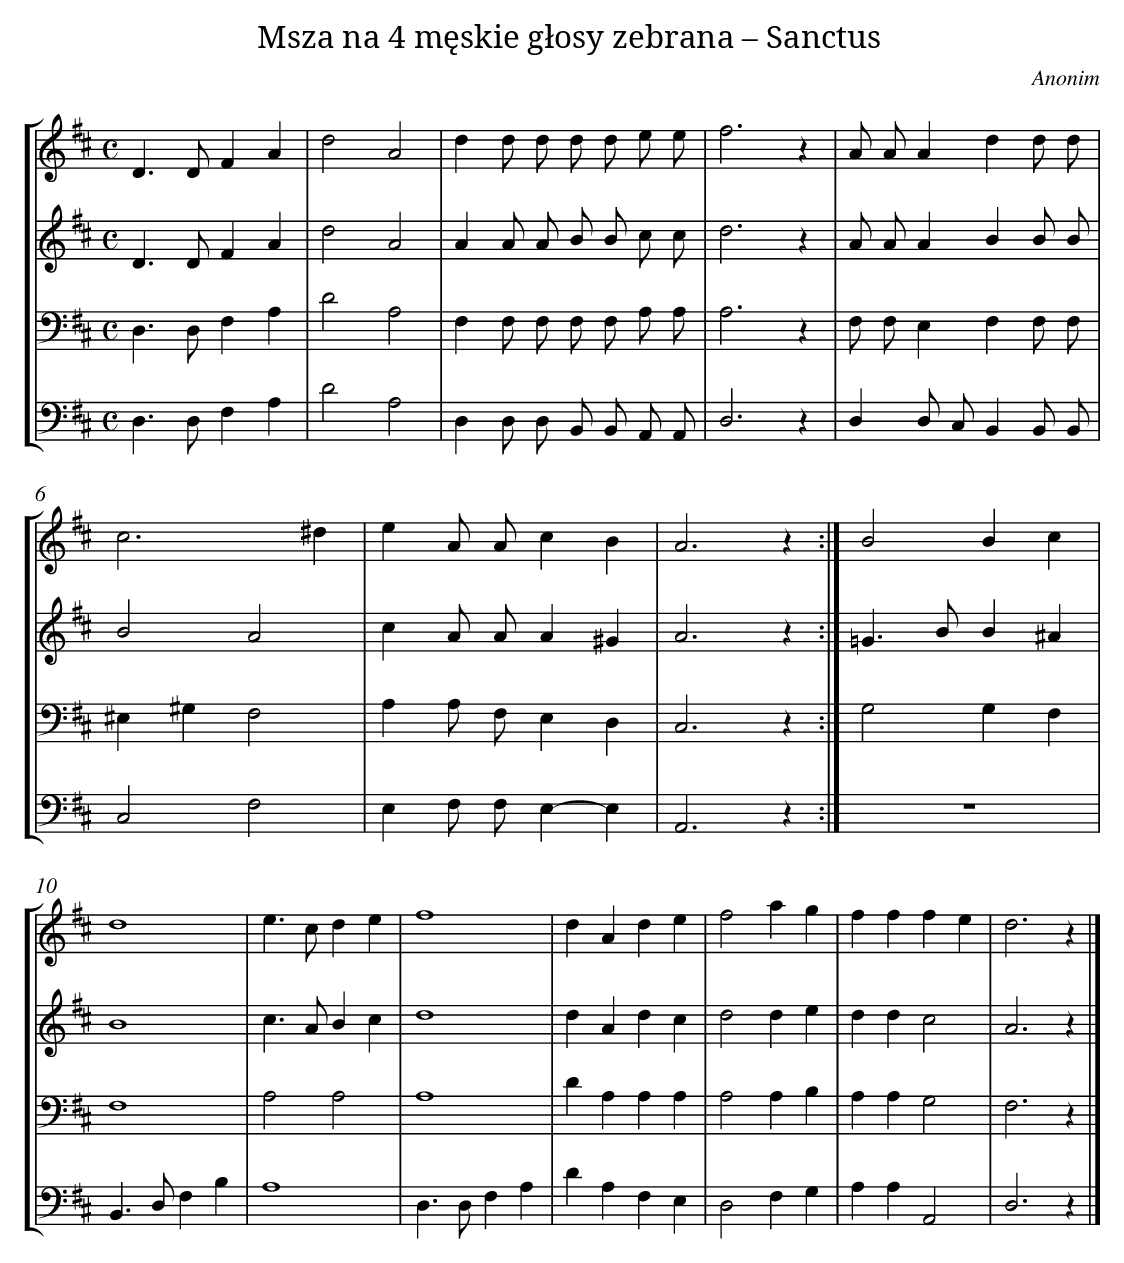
X:1
T: Msza na 4 męskie głosy zebrana – Sanctus
C: Anonim
L: 1/4
M: C
%%staves [1 2 3 4]
V: 1 clef=treble
V: 2 clef=treble
V: 3 clef=bass
V: 4 clef=bass
K: D
[V:1] D>DFA |
[V:2] D>DFA |
[V:3] D,>D,F,A, |
[V:4] D,>D,F,A, |
[V:1] d2A2 |
[V:2] d2A2 |
[V:3] D2A,2 |
[V:4] D2A,2 |
[V:1] dd/ d/ d/ d/ e/ e/ |
[V:2] AA/ A/ B/ B/ c/ c/ |
[V:3] F,F,/ F,/ F,/ F,/ A,/ A,/ |
[V:4] D,D,/ D,/ B,,/ B,,/ A,,/ A,,/ |
[V:1] f3z |
[V:2] d3z |
[V:3] A,3z |
[V:4] D,3z |
[V:1] A/ A/Add/ d/ |
[V:2] A/ A/ABB/ B/ |
[V:3] F,/ F,/E,F,F,/ F,/ |
[V:4] D,D,/ C,/B,,B,,/ B,,/ |
[V:1] c3^d |
[V:2] B2A2 |
[V:3] ^E,^G,F,2 |
[V:4] C,2F,2 |
[V:1] eA/ A/cB |
[V:2] cA/ A/A^G |
[V:3] A,A,/ F,/E,D, |
[V:4] E,F,/ F,/E,-E, |
[V:1] A3z :|]
[V:2] A3z :|]
[V:3] C,3z :|]
[V:4] A,,3z :|]
[V:1] B2Bc |
[V:2] =G>BB^A |
[V:3] G,2G,F, |
[V:4] z4 |
[V:1] d4 |
[V:2] B4 |
[V:3] F,4 |
[V:4] B,,>D,F,B, |
[V:1] e>cde |
[V:2] c>ABc |
[V:3] A,2A,2 |
[V:4] A,4 |
[V:1] f4 |
[V:2] d4 |
[V:3] A,4 |
[V:4] D,>D,F,A, |
[V:1] dAde |
[V:2] dAdc |
[V:3] DA,A,A, |
[V:4] DA,F,E, |
[V:1] f2ag |
[V:2] d2de |
[V:3] A,2A,B, |
[V:4] D,2F,G, |
[V:1] fffe |
[V:2] ddc2 |
[V:3] A,A,G,2 |
[V:4] A,A,A,,2 |
[V:1] d3z |]
[V:2] A3z |]
[V:3] F,3z |]
[V:4] D,3z |]
